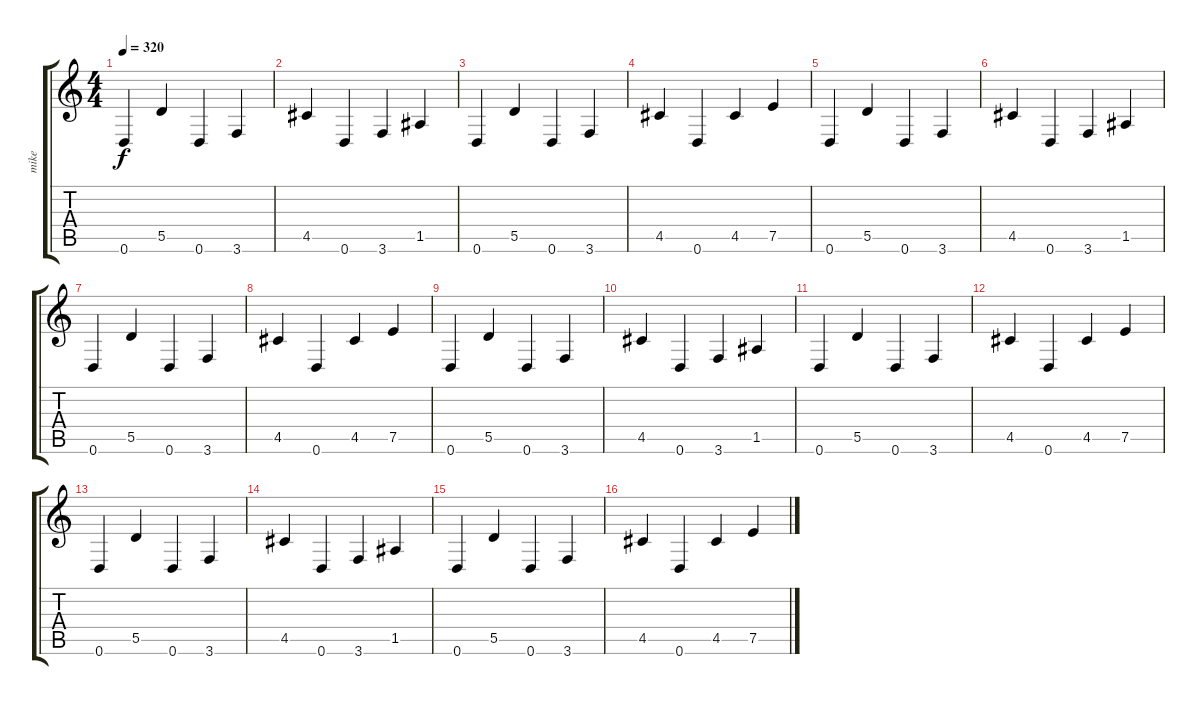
\track ("mike" "mike") {instrument acousticguitarsteel}
\staff {score tabs}
\tuning (E4 B3 G3 D3 A2 D2) {hide}
\ts (4 4)
\tempo 320
\clef g2
\ks c
0.6.4{dy f} 5.5.4 0.6.4 3.6.4 |
4.5.4 0.6.4 3.6.4 1.5.4 |
0.6.4 5.5.4 0.6.4 3.6.4 |
4.5.4 0.6.4 4.5.4 7.5.4 |
0.6.4 5.5.4 0.6.4 3.6.4 |
4.5.4 0.6.4 3.6.4 1.5.4 |
0.6.4 5.5.4 0.6.4 3.6.4 |
4.5.4 0.6.4 4.5.4 7.5.4 |
0.6.4 5.5.4 0.6.4 3.6.4 |
4.5.4 0.6.4 3.6.4 1.5.4 |
0.6.4 5.5.4 0.6.4 3.6.4 |
4.5.4 0.6.4 4.5.4 7.5.4 |
0.6.4 5.5.4 0.6.4 3.6.4 |
4.5.4 0.6.4 3.6.4 1.5.4 |
0.6.4 5.5.4 0.6.4 3.6.4 |
4.5.4 0.6.4 4.5.4 7.5.4
